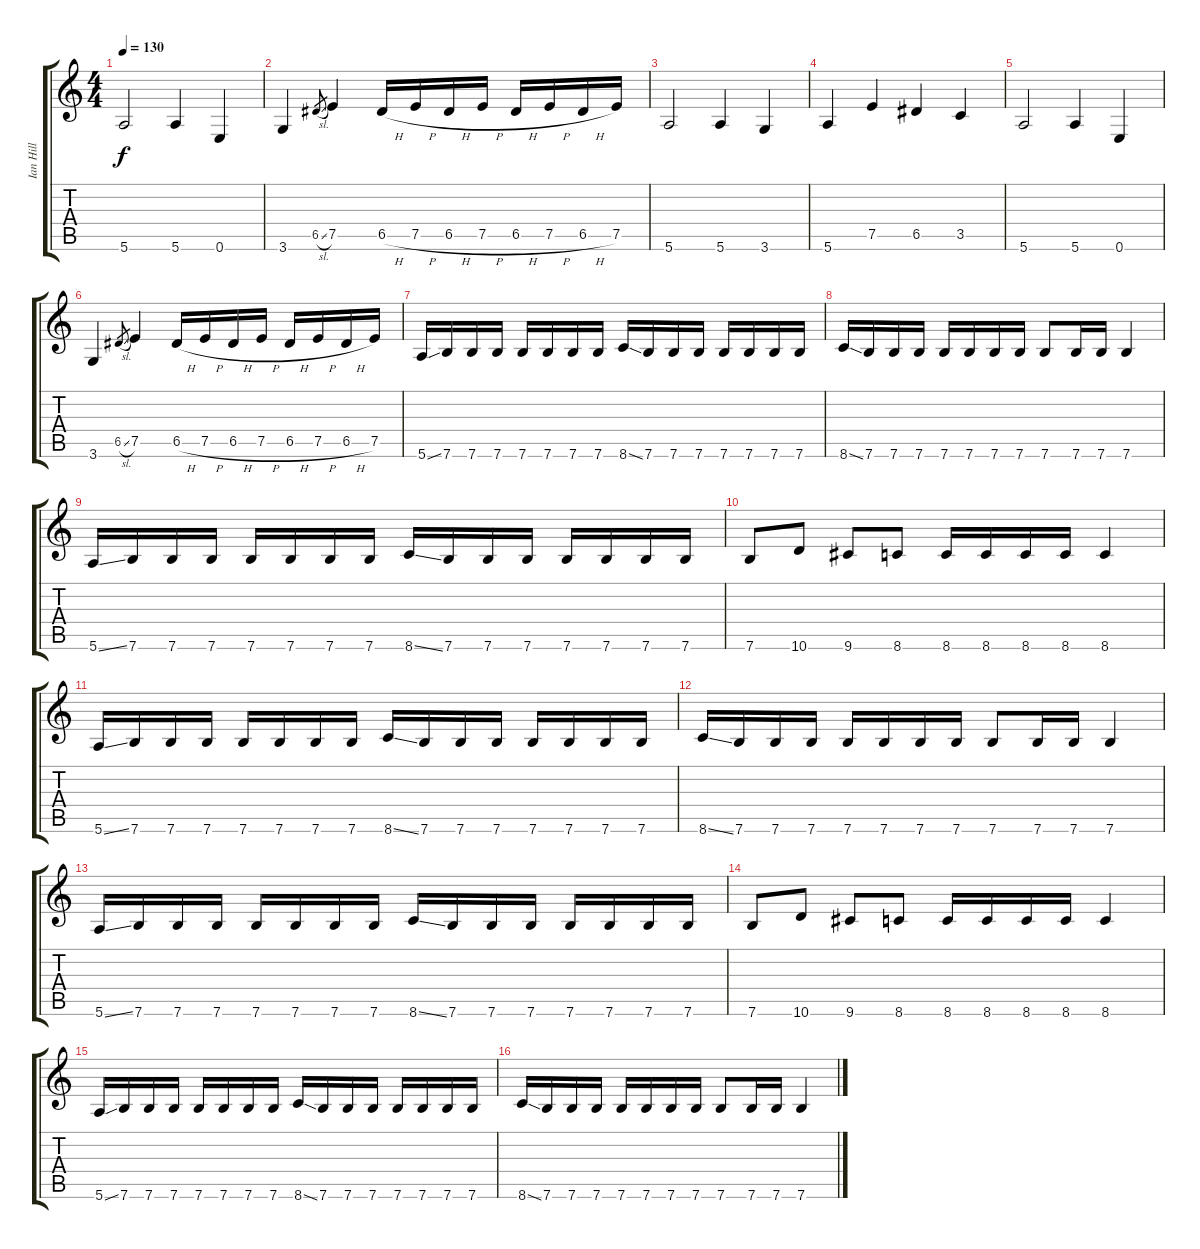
\track ("Ian Hill" "Ian Hill") {instrument electricbassfinger}
\staff {score tabs}
\tuning (E4 B3 G3 D3 A2 E2) {hide}
\ts (4 4)
\tempo 130
\clef g2
\ks c
5.6.2{dy f} 5.6.4 0.6.4 |
3.6.4 6.5{sl}.8{gr} 7.5.4 6.5{h}.16 7.5{h}.16 6.5{h}.16 7.5{h}.16 6.5{h}.16 7.5{h}.16 6.5{h}.16 7.5.16 |
5.6.2 5.6.4 3.6.4 |
5.6.4 7.5.4 6.5.4 3.5.4 |
5.6.2 5.6.4 0.6.4 |
3.6.4 6.5{sl}.8{gr} 7.5.4 6.5{h}.16 7.5{h}.16 6.5{h}.16 7.5{h}.16 6.5{h}.16 7.5{h}.16 6.5{h}.16 7.5.16 |
5.6{ss}.16 7.6.16 7.6.16 7.6.16 7.6.16 7.6.16 7.6.16 7.6.16 8.6{ss}.16 7.6.16 7.6.16 7.6.16 7.6.16 7.6.16 7.6.16 7.6.16 |
8.6{ss}.16 7.6.16 7.6.16 7.6.16 7.6.16 7.6.16 7.6.16 7.6.16 7.6.8 7.6.16 7.6.16 7.6.4 |
5.6{ss}.16 7.6.16 7.6.16 7.6.16 7.6.16 7.6.16 7.6.16 7.6.16 8.6{ss}.16 7.6.16 7.6.16 7.6.16 7.6.16 7.6.16 7.6.16 7.6.16 |
7.6.8 10.6.8 9.6.8 8.6.8 8.6.16 8.6.16 8.6.16 8.6.16 8.6.4 |
5.6{ss}.16 7.6.16 7.6.16 7.6.16 7.6.16 7.6.16 7.6.16 7.6.16 8.6{ss}.16 7.6.16 7.6.16 7.6.16 7.6.16 7.6.16 7.6.16 7.6.16 |
8.6{ss}.16 7.6.16 7.6.16 7.6.16 7.6.16 7.6.16 7.6.16 7.6.16 7.6.8 7.6.16 7.6.16 7.6.4 |
5.6{ss}.16 7.6.16 7.6.16 7.6.16 7.6.16 7.6.16 7.6.16 7.6.16 8.6{ss}.16 7.6.16 7.6.16 7.6.16 7.6.16 7.6.16 7.6.16 7.6.16 |
7.6.8 10.6.8 9.6.8 8.6.8 8.6.16 8.6.16 8.6.16 8.6.16 8.6.4 |
5.6{ss}.16 7.6.16 7.6.16 7.6.16 7.6.16 7.6.16 7.6.16 7.6.16 8.6{ss}.16 7.6.16 7.6.16 7.6.16 7.6.16 7.6.16 7.6.16 7.6.16 |
8.6{ss}.16 7.6.16 7.6.16 7.6.16 7.6.16 7.6.16 7.6.16 7.6.16 7.6.8 7.6.16 7.6.16 7.6.4
